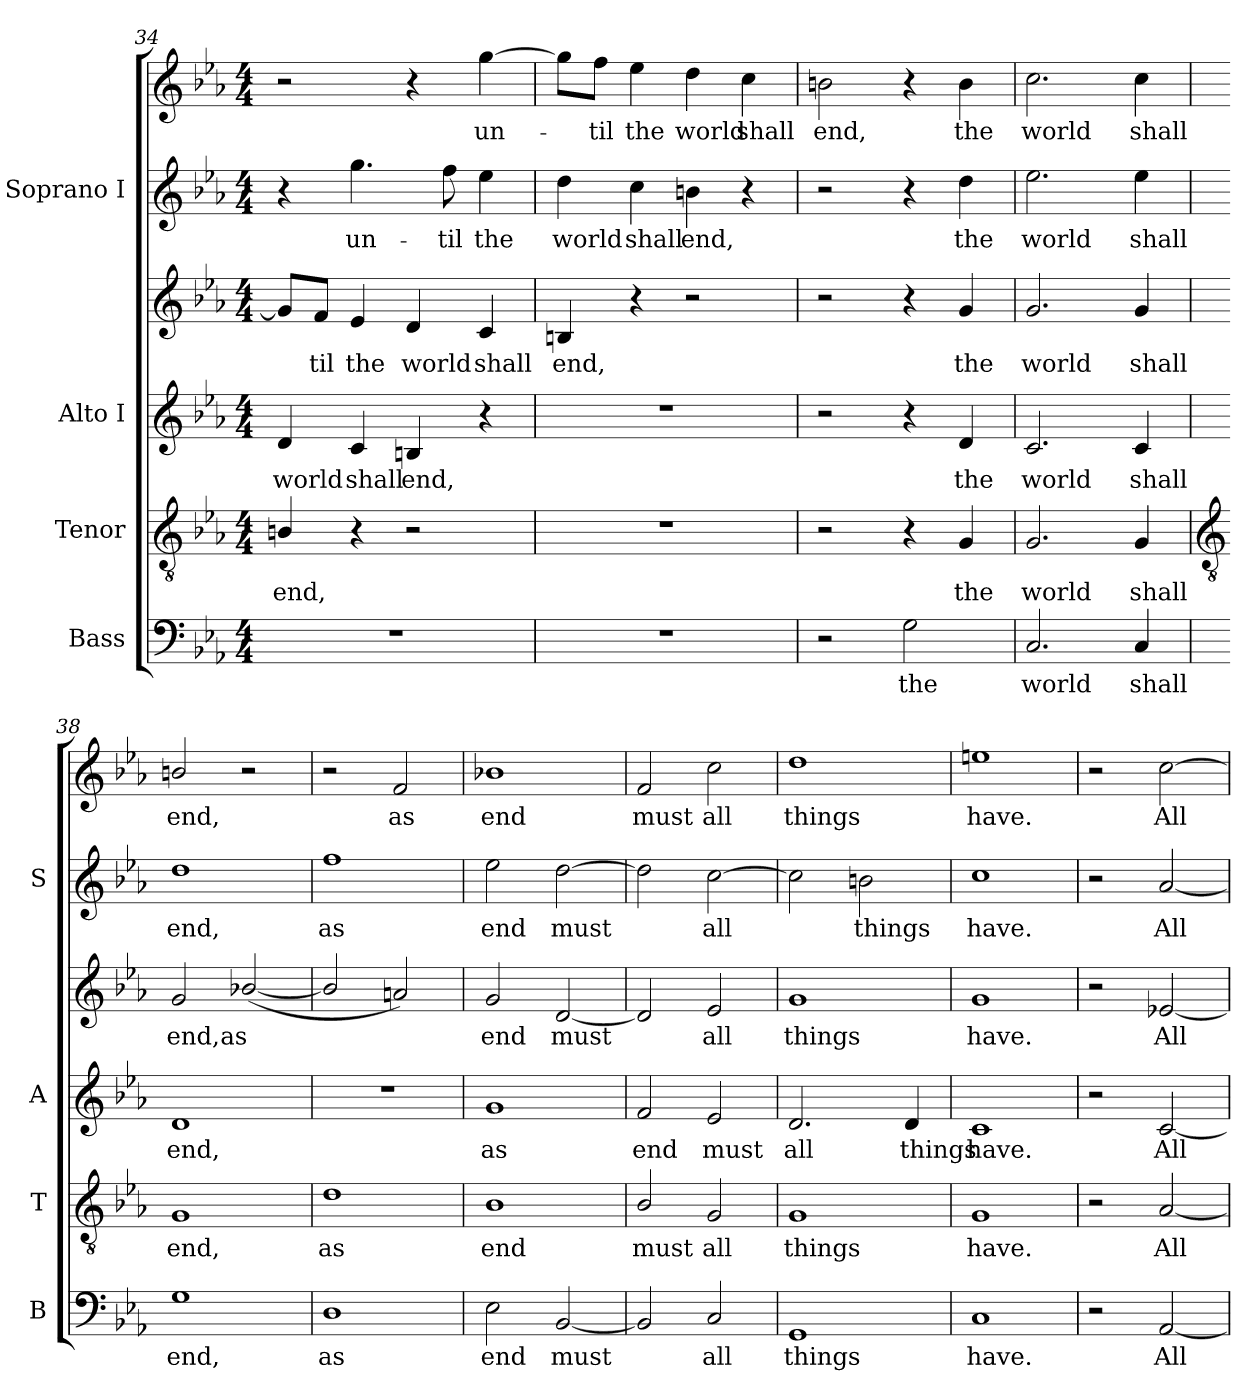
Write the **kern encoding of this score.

**kern	**text	**kern	**text	**kern	**text	**kern	**text	**kern	**text	**kern	**text
*part4	*part4	*part3	*part3	*part2	*part2	*part2	*part2	*part1	*part1	*part1	*part1
*staff6	*staff6	*staff5	*staff5	*staff4	*staff4	*staff3	*staff3	*staff2	*staff2	*staff1	*staff1
*I"Bass	*	*I"Tenor	*	*I"Alto I	*	*	*	*I"Soprano I	*	*	*
*I'B	*	*I'T	*	*I'A	*	*	*	*I'S	*	*	*
*clefF4	*	*clefGv2	*	*clefG2	*	*clefG2	*	*clefG2	*	*clefG2	*
*k[b-e-a-]	*	*k[b-e-a-]	*	*k[b-e-a-]	*	*k[b-e-a-]	*	*k[b-e-a-]	*	*k[b-e-a-]	*
*E-:	*	*E-:	*	*E-:	*	*E-:	*	*E-:	*	*E-:	*
*M4/4	*	*M4/4	*	*M4/4	*	*M4/4	*	*M4/4	*	*M4/4	*
=34	=34	=34	=34	=34	=34	=34	=34	=34	=34	=34	=34
!	!	!	!LO:LY:b	!	!LO:LY:b	!	!	!	!	!	!
1r	.	4Bn/	end,	4d/	world	8g/L]	.	4r	.	2r	.
!	!	!	!	!	!	!	!LO:LY:b	!	!	!	!
.	.	.	.	.	.	8f/J	til	.	.	.	.
!	!	!	!	!	!LO:LY:b	!	!LO:LY:b	!	!LO:LY:b	!	!
.	.	4r	.	4c	shall	4e-	the	4.gg	un-	.	.
!	!	!	!	!	!LO:LY:b	!	!LO:LY:b	!	!	!	!
.	.	2r	.	4Bn	end,	4d	world	.	.	4r	.
!	!	!	!	!	!	!	!	!	!LO:LY:b	!	!
.	.	.	.	.	.	.	.	8ff	-til	.	.
!	!	!	!	!	!	!	!LO:LY:b	!	!LO:LY:b	!	!LO:LY:b
.	.	.	.	4r	.	4c	shall	4ee-	the	[4gg	un-
=35	=35	=35	=35	=35	=35	=35	=35	=35	=35	=35	=35
!	!	!	!	!	!	!	!LO:LY:b	!	!LO:LY:b	!	!
1r	.	1r	.	1r	.	4Bn	end,	4dd\	world	8gg\L]	.
!	!	!	!	!	!	!	!	!	!	!	!LO:LY:b
.	.	.	.	.	.	.	.	.	.	8ff\J	til
!	!	!	!	!	!	!	!	!	!LO:LY:b	!	!LO:LY:b
.	.	.	.	.	.	4r	.	4cc	shall	4ee-	the
!	!	!	!	!	!	!	!	!	!LO:LY:b	!	!LO:LY:b
.	.	.	.	.	.	2r	.	4bn	end,	4dd\	world
!	!	!	!	!	!	!	!	!	!	!	!LO:LY:b
.	.	.	.	.	.	.	.	4r	.	4cc	shall
=36	=36	=36	=36	=36	=36	=36	=36	=36	=36	=36	=36
!	!	!	!	!	!	!	!	!	!	!	!LO:LY:b
2r	.	2r	.	2r	.	2r	.	2r	.	2bn	end,
!	!LO:LY:b	!	!	!	!	!	!	!	!	!	!
2G	the	4r	.	4r	.	4r	.	4r	.	4r	.
!	!	!	!LO:LY:b	!	!LO:LY:b	!	!LO:LY:b	!	!LO:LY:b	!	!LO:LY:b
.	.	4G	the	4d/	the	4g	the	4dd	the	4b	the
=37	=37	=37	=37	=37	=37	=37	=37	=37	=37	=37	=37
!	!LO:LY:b	!	!LO:LY:b	!	!LO:LY:b	!	!LO:LY:b	!	!LO:LY:b	!	!LO:LY:b
2.C	world	2.G	world	2.c	world	2.g	world	2.ee-	world	2.cc	world
!	!LO:LY:b	!	!LO:LY:b	!	!LO:LY:b	!	!LO:LY:b	!	!LO:LY:b	!	!LO:LY:b
4C	shall	4G	shall	4c	shall	4g	shall	4ee-	shall	4cc	shall
!!LO:LB:g=z
=38	=38	=38	=38	=38	=38	=38	=38	=38	=38	=38	=38
*	*	*clefGv2	*	*	*	*	*	*	*	*	*
!	!LO:LY:b	!	!LO:LY:b	!	!LO:LY:b	!	!LO:LY:b	!	!LO:LY:b	!	!LO:LY:b
1G	end,	1G	end,	1d	end,	2g	end,	1dd	end,	2bn/	end,
!	!	!	!	!	!	!	!LO:LY:b	!	!	!	!
.	.	.	.	.	.	(<[2b-X/	as	.	.	2r	.
=39	=39	=39	=39	=39	=39	=39	=39	=39	=39	=39	=39
!	!LO:LY:b	!	!LO:LY:b	!	!	!	!	!	!LO:LY:b	!	!
1D	as	1d	as	1r	.	2b-/]	.	1ff	as	2r	.
!	!	!	!	!	!	!	!	!	!	!	!LO:LY:b
.	.	.	.	.	.	2an)	.	.	.	2f	as
=40	=40	=40	=40	=40	=40	=40	=40	=40	=40	=40	=40
!	!LO:LY:b	!	!LO:LY:b	!	!LO:LY:b	!	!LO:LY:b	!	!LO:LY:b	!	!LO:LY:b
2E-	end	1B-	end	1g	as	2g	end	2ee-	end	1b-X	end
!	!LO:LY:b	!	!	!	!	!	!LO:LY:b	!	!LO:LY:b	!	!
[2BB-	must	.	.	.	.	[2d	must	[2dd\	must	.	.
=41	=41	=41	=41	=41	=41	=41	=41	=41	=41	=41	=41
!	!	!	!LO:LY:b	!	!LO:LY:b	!	!	!	!	!	!LO:LY:b
2BB-]	.	2B-/	must	2f	end	2d]	.	2dd\]	.	2f	must
!	!LO:LY:b	!	!LO:LY:b	!	!LO:LY:b	!	!LO:LY:b	!	!LO:LY:b	!	!LO:LY:b
2C	all	2G	all	2e-	must	2e-	all	[2cc	all	2cc	all
=42	=42	=42	=42	=42	=42	=42	=42	=42	=42	=42	=42
!	!LO:LY:b	!	!LO:LY:b	!	!LO:LY:b	!	!LO:LY:b	!	!	!	!LO:LY:b
1GG	things	1G	things	2.d/	all	1g	things	2cc]	.	1dd	things
!	!	!	!	!	!	!	!	!	!LO:LY:b	!	!
.	.	.	.	.	.	.	.	2bn	things	.	.
!	!	!	!	!	!LO:LY:b	!	!	!	!	!	!
.	.	.	.	4d/	things	.	.	.	.	.	.
=43	=43	=43	=43	=43	=43	=43	=43	=43	=43	=43	=43
!	!LO:LY:b	!	!LO:LY:b	!	!LO:LY:b	!	!LO:LY:b	!	!LO:LY:b	!	!LO:LY:b
1C	have.	1G	have.	1c	have.	1g	have.	1cc	have.	1een	have.
=44	=44	=44	=44	=44	=44	=44	=44	=44	=44	=44	=44
2r	.	2r	.	2r	.	2r	.	2r	.	2r	.
!	!LO:LY:b	!	!LO:LY:b	!	!LO:LY:b	!	!LO:LY:b	!	!LO:LY:b	!	!LO:LY:b
[2AA-	All	[2A-	All	[2c	All	[2e-X	All	[2a-	All	[2cc	All
=	=	=	=	=	=	=	=	=	=	=	=
*-	*-	*-	*-	*-	*-	*-	*-	*-	*-	*-	*-
